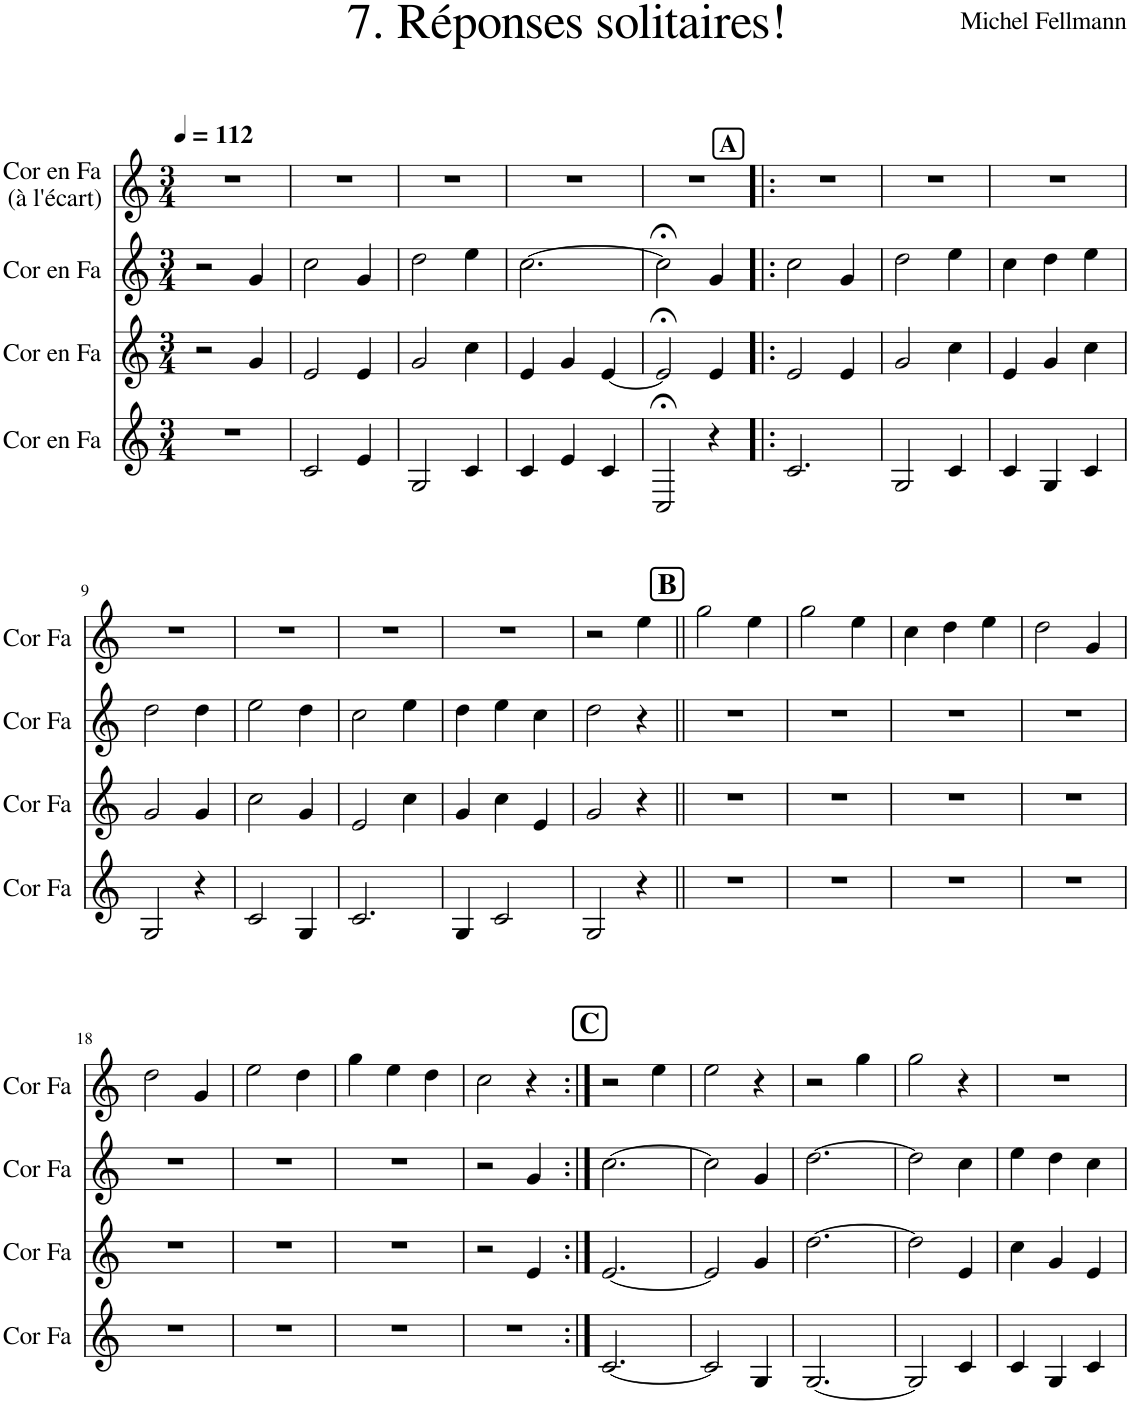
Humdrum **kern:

**kern	**kern	**kern	**kern
*part4	*part3	*part2	*part1
*staff4	*staff3	*staff2	*staff1
*I"Cor en Fa	*I"Cor en Fa	*I"Cor en Fa	*I"Cor en Fa (à l'écart)
*I'Cor Fa	*I'Cor Fa	*I'Cor Fa	*I'Cor Fa
*clefG2	*clefG2	*clefG2	*clefG2
*Trd4c7	*Trd4c7	*Trd4c7	*Trd4c7
*k[]	*k[]	*k[]	*k[]
*M3/4	*M3/4	*M3/4	*M3/4
=1	=1	=1	=1
*	*	*	*^
2.r	2r	2r	2.r	2ryy
*	*	*	*MM112	*
.	4g/	4g/	.	4ryy
*	*	*	*v	*v
=2	=2	=2	=2
2c/	2e/	2cc\	2.r
4e/	4e/	4g/	.
=3	=3	=3	=3
2G/	2g/	2dd\	2.r
4c/	4cc\	4ee\	.
=4	=4	=4	=4
4c/	4e/	[2.cc\	2.r
4e/	4g/	.	.
4c/	[4e/	.	.
=5	=5	=5	=5
2C;</	2e;</]	2cc;<\]	2.r
4r	4e/	4g/	.
!!LO:REH:place=s1:a:B:cj:fs=12:t=A
=6!|:	=6!|:	=6!|:	=6!|:
2.c/	2e/	2cc\	2.r
.	4e/	4g/	.
=7	=7	=7	=7
2G/	2g/	2dd\	2.r
4c/	4cc\	4ee\	.
=8	=8	=8	=8
4c/	4e/	4cc\	2.r
4G/	4g/	4dd\	.
4c/	4cc\	4ee\	.
!!LO:LB:g=z
=9	=9	=9	=9
2G/	2g/	2dd\	2.r
4r	4g/	4dd\	.
=10	=10	=10	=10
2c/	2cc\	2ee\	2.r
4G/	4g/	4dd\	.
=11	=11	=11	=11
2.c/	2e/	2cc\	2.r
.	4cc\	4ee\	.
=12	=12	=12	=12
4G/	4g/	4dd\	2.r
2c/	4cc\	4ee\	.
.	4e/	4cc\	.
=13	=13	=13	=13
2G/	2g/	2dd\	2r
4r	4r	4r	4ee\
!!LO:REH:place=s1:a:B:cj:fs=14:t=B
=14||	=14||	=14||	=14||
2.r	2.r	2.r	2gg\
.	.	.	4ee\
=15	=15	=15	=15
2.r	2.r	2.r	2gg\
.	.	.	4ee\
=16	=16	=16	=16
2.r	2.r	2.r	4cc\
.	.	.	4dd\
.	.	.	4ee\
=17	=17	=17	=17
2.r	2.r	2.r	2dd\
.	.	.	4g/
!!LO:LB:g=z
=18	=18	=18	=18
2.r	2.r	2.r	2dd\
.	.	.	4g/
=19	=19	=19	=19
2.r	2.r	2.r	2ee\
.	.	.	4dd\
=20	=20	=20	=20
2.r	2.r	2.r	4gg\
.	.	.	4ee\
.	.	.	4dd\
=21	=21	=21	=21
2.r	2r	2r	2cc\
.	4e/	4g/	4r
!!LO:REH:place=s1:a:B:cj:fs=14:t=C
=22:|!	=22:|!	=22:|!	=22:|!
[2.c/	[2.e/	[2.cc\	2r
.	.	.	4ee\
=23	=23	=23	=23
2c/]	2e/]	2cc\]	2ee\
4G/	4g/	4g/	4r
=24	=24	=24	=24
[2.G/	[2.dd\	[2.dd\	2r
.	.	.	4gg\
=25	=25	=25	=25
2G/]	2dd\]	2dd\]	2gg\
4c/	4e/	4cc\	4r
=26	=26	=26	=26
4c/	4cc\	4ee\	2.r
4G/	4g/	4dd\	.
4c/	4e/	4cc\	.
=	=	=	=
*-	*-	*-	*-
